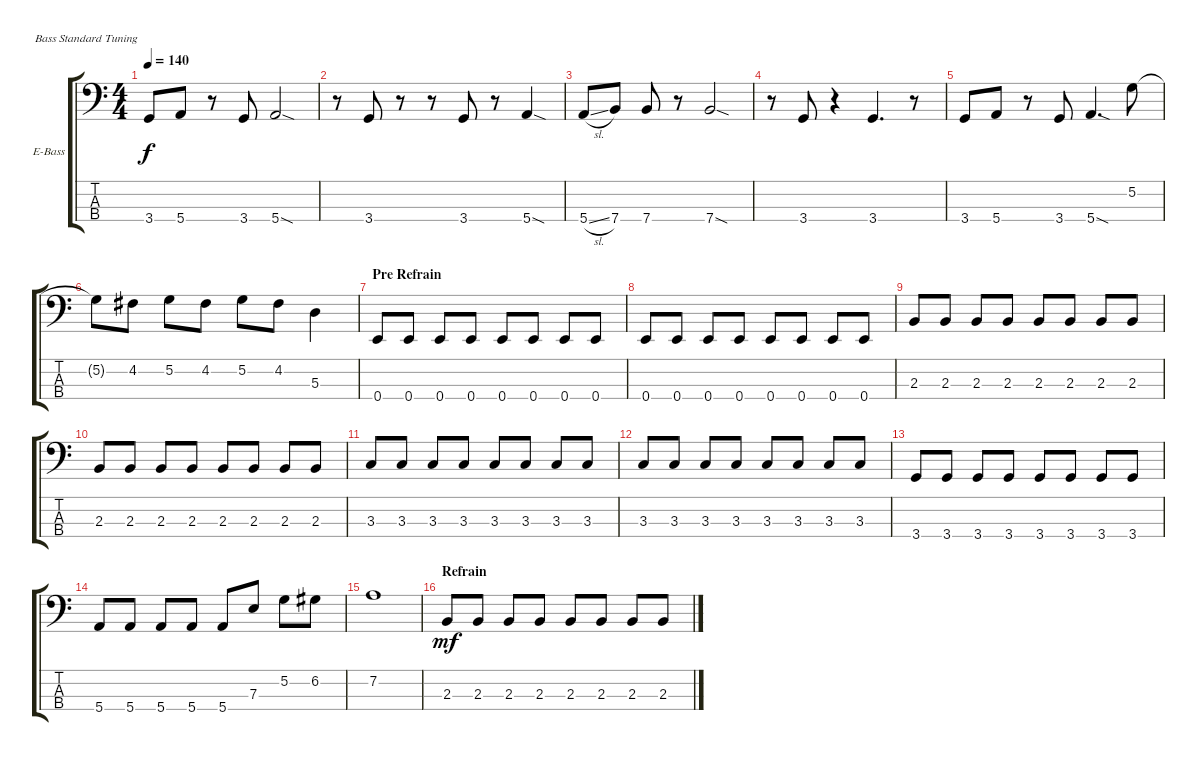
\bracketExtendMode groupsimilarinstruments
\firstSystemTrackNameOrientation horizontal
\otherSystemsTrackNameOrientation horizontal
\track ("Electric Bass" "E-Bass") {instrument electricbassfinger}
\staff {score tabs}
\tuning (G2 D2 A1 E1)
\ts (4 4)
\tempo 140
\clef f4
\ks c
3.4.8{dy f} 5.4.8 r.8 3.4.8 5.4{sod}.2 |
r.8 3.4.8 r.8 r.8 3.4.8 r.8 5.4{sod}.4 |
5.4{sl}.8 7.4.8 7.4.8 r.8 7.4{sod}.2 |
r.8 3.4.8 r.4 3.4.4{d} r.8 |
3.4.8 5.4.8 r.8 3.4.8 5.4{sod}.4{d} 5.2.8 |
5.2{t}.8 4.2.8 5.2.8 4.2.8 5.2.8 4.2.8 5.3.4 |
\section ("" "Pre Refrain")
0.4.8 0.4.8 0.4.8 0.4.8 0.4.8 0.4.8 0.4.8 0.4.8 |
0.4.8 0.4.8 0.4.8 0.4.8 0.4.8 0.4.8 0.4.8 0.4.8 |
2.3.8 2.3.8 2.3.8 2.3.8 2.3.8 2.3.8 2.3.8 2.3.8 |
2.3.8 2.3.8 2.3.8 2.3.8 2.3.8 2.3.8 2.3.8 2.3.8 |
3.3.8 3.3.8 3.3.8 3.3.8 3.3.8 3.3.8 3.3.8 3.3.8 |
3.3.8 3.3.8 3.3.8 3.3.8 3.3.8 3.3.8 3.3.8 3.3.8 |
3.4.8 3.4.8 3.4.8 3.4.8 3.4.8 3.4.8 3.4.8 3.4.8 |
5.4.8 5.4.8 5.4.8 5.4.8 5.4.8 7.3.8 5.2.8 6.2.8 |
7.2.1 |
\section ("" "Refrain")
2.3.8{dy mf} 2.3.8 2.3.8 2.3.8 2.3.8 2.3.8 2.3.8 2.3.8
